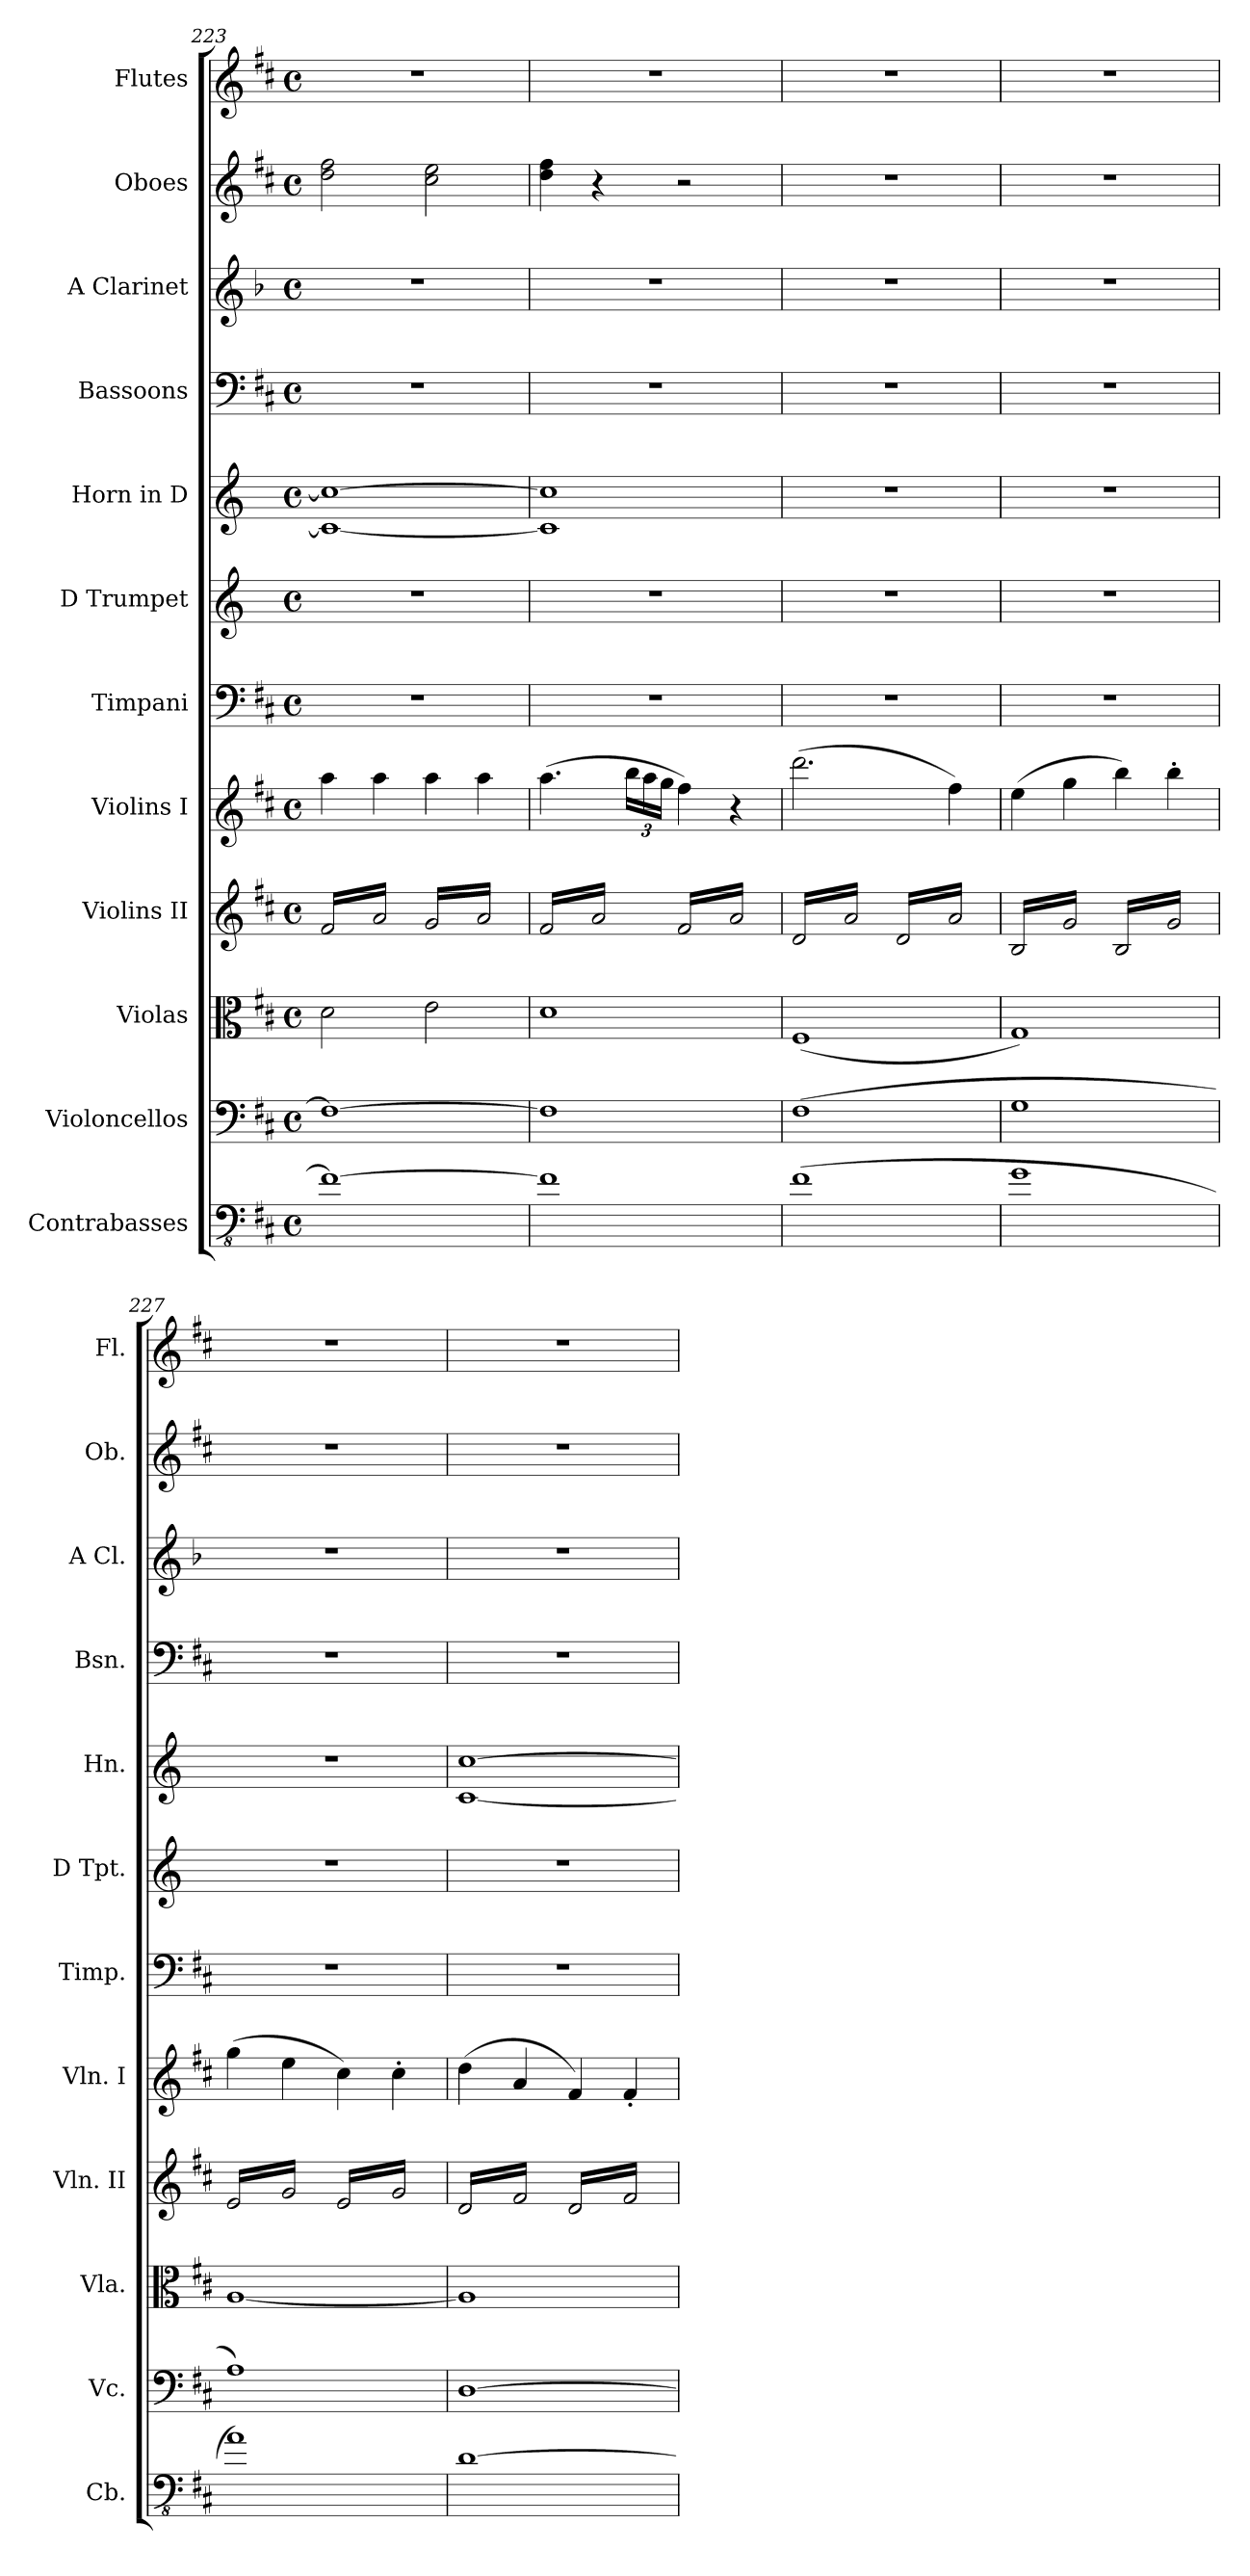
**kern	**kern	**kern	**kern	**kern	**kern	**kern	**kern	**kern	**kern	**kern	**kern
*part12	*part11	*part10	*part9	*part8	*part7	*part6	*part5	*part4	*part3	*part2	*part1
*staff12	*staff11	*staff10	*staff9	*staff8	*staff7	*staff6	*staff5	*staff4	*staff3	*staff2	*staff1
*I"Contrabasses	*I"Violoncellos	*I"Violas	*I"Violins II	*I"Violins I	*I"Timpani	*I"D Trumpet	*I"Horn in D	*I"Bassoons	*I"A Clarinet	*I"Oboes	*I"Flutes
*I'Cb.	*I'Vc.	*I'Vla.	*I'Vln. II	*I'Vln. I	*I'Timp.	*I'D Tpt.	*I'Hn.	*I'Bsn.	*I'A Cl.	*I'Ob.	*I'Fl.
*clefFv4	*clefF4	*clefC3	*clefG2	*clefG2	*clefF4	*clefG2	*clefG2	*clefF4	*clefG2	*clefG2	*clefG2
*ITrd7c12	*	*	*	*	*	*ITrd-1c-2	*ITrd6c10	*	*ITrd2c3	*	*
*k[f#c#]	*k[f#c#]	*k[f#c#]	*k[f#c#]	*k[f#c#]	*k[f#c#]	*k[f#c#]	*k[f#c#]	*k[f#c#]	*k[f#c#]	*k[f#c#]	*k[f#c#]
*M4/4	*M4/4	*M4/4	*M4/4	*M4/4	*M4/4	*M4/4	*M4/4	*M4/4	*M4/4	*M4/4	*M4/4
*met(c)	*met(c)	*met(c)	*met(c)	*met(c)	*met(c)	*met(c)	*met(c)	*met(c)	*met(c)	*met(c)	*met(c)
=223	=223	=223	=223	=223	=223	=223	=223	=223	=223	=223	=223
*	*	*	*tremolo	*	*	*	*	*	*	*	*
1FF#_	1F#_	2d\	16f#/LL	4aa\	1r	1r	1D_ 1d_	1r	1r	2dd\ 2ff#\	1r
.	.	.	16a/	.	.	.	.	.	.	.	.
.	.	.	16f#/	.	.	.	.	.	.	.	.
.	.	.	16a/	.	.	.	.	.	.	.	.
.	.	.	16f#/	4aa\	.	.	.	.	.	.	.
.	.	.	16a/	.	.	.	.	.	.	.	.
.	.	.	16f#/	.	.	.	.	.	.	.	.
.	.	.	16a/JJ	.	.	.	.	.	.	.	.
.	.	2e\	16g/LL	4aa\	.	.	.	.	.	2cc#\ 2ee\	.
.	.	.	16a/	.	.	.	.	.	.	.	.
.	.	.	16g/	.	.	.	.	.	.	.	.
.	.	.	16a/	.	.	.	.	.	.	.	.
.	.	.	16g/	4aa\	.	.	.	.	.	.	.
.	.	.	16a/	.	.	.	.	.	.	.	.
.	.	.	16g/	.	.	.	.	.	.	.	.
.	.	.	16a/JJ	.	.	.	.	.	.	.	.
=224	=224	=224	=224	=224	=224	=224	=224	=224	=224	=224	=224
1FF#]	1F#]	1d	16f#/LL	(>4.aa\	1r	1r	1D] 1d]	1r	1r	4dd\ 4ff#\	1r
.	.	.	16a/	.	.	.	.	.	.	.	.
.	.	.	16f#/	.	.	.	.	.	.	.	.
.	.	.	16a/	.	.	.	.	.	.	.	.
.	.	.	16f#/	.	.	.	.	.	.	4r	.
.	.	.	16a/	.	.	.	.	.	.	.	.
*	*	*	*	*Xbrackettup	*	*	*	*	*	*	*
.	.	.	16f#/	24bb\LL	.	.	.	.	.	.	.
.	.	.	.	24aa\	.	.	.	.	.	.	.
.	.	.	16a/JJ	.	.	.	.	.	.	.	.
.	.	.	.	24gg\JJ	.	.	.	.	.	.	.
.	.	.	16f#/LL	4ff#\)	.	.	.	.	.	2r	.
.	.	.	16a/	.	.	.	.	.	.	.	.
.	.	.	16f#/	.	.	.	.	.	.	.	.
.	.	.	16a/	.	.	.	.	.	.	.	.
.	.	.	16f#/	4r	.	.	.	.	.	.	.
.	.	.	16a/	.	.	.	.	.	.	.	.
.	.	.	16f#/	.	.	.	.	.	.	.	.
.	.	.	16a/JJ	.	.	.	.	.	.	.	.
=225	=225	=225	=225	=225	=225	=225	=225	=225	=225	=225	=225
(>1FF#	(>1F#	(<1F#	16d/LL	(>2.ddd\	1r	1r	1r	1r	1r	1r	1r
.	.	.	16a/	.	.	.	.	.	.	.	.
.	.	.	16d/	.	.	.	.	.	.	.	.
.	.	.	16a/	.	.	.	.	.	.	.	.
.	.	.	16d/	.	.	.	.	.	.	.	.
.	.	.	16a/	.	.	.	.	.	.	.	.
.	.	.	16d/	.	.	.	.	.	.	.	.
.	.	.	16a/JJ	.	.	.	.	.	.	.	.
.	.	.	16d/LL	.	.	.	.	.	.	.	.
.	.	.	16a/	.	.	.	.	.	.	.	.
.	.	.	16d/	.	.	.	.	.	.	.	.
.	.	.	16a/	.	.	.	.	.	.	.	.
.	.	.	16d/	4ff#\)	.	.	.	.	.	.	.
.	.	.	16a/	.	.	.	.	.	.	.	.
.	.	.	16d/	.	.	.	.	.	.	.	.
.	.	.	16a/JJ	.	.	.	.	.	.	.	.
!!LO:PB:g=z
=226	=226	=226	=226	=226	=226	=226	=226	=226	=226	=226	=226
1GG	1G	1G)	16B/LL	(>4ee\	1r	1r	1r	1r	1r	1r	1r
.	.	.	16g/	.	.	.	.	.	.	.	.
.	.	.	16B/	.	.	.	.	.	.	.	.
.	.	.	16g/	.	.	.	.	.	.	.	.
.	.	.	16B/	4gg\	.	.	.	.	.	.	.
.	.	.	16g/	.	.	.	.	.	.	.	.
.	.	.	16B/	.	.	.	.	.	.	.	.
.	.	.	16g/JJ	.	.	.	.	.	.	.	.
.	.	.	16B/LL	4bb\)	.	.	.	.	.	.	.
.	.	.	16g/	.	.	.	.	.	.	.	.
.	.	.	16B/	.	.	.	.	.	.	.	.
.	.	.	16g/	.	.	.	.	.	.	.	.
.	.	.	16B/	4bb'\	.	.	.	.	.	.	.
.	.	.	16g/	.	.	.	.	.	.	.	.
.	.	.	16B/	.	.	.	.	.	.	.	.
.	.	.	16g/JJ	.	.	.	.	.	.	.	.
=227	=227	=227	=227	=227	=227	=227	=227	=227	=227	=227	=227
1AA)	1A)	[1A	16e/LL	(>4gg\	1r	1r	1r	1r	1r	1r	1r
.	.	.	16g/	.	.	.	.	.	.	.	.
.	.	.	16e/	.	.	.	.	.	.	.	.
.	.	.	16g/	.	.	.	.	.	.	.	.
.	.	.	16e/	4ee\	.	.	.	.	.	.	.
.	.	.	16g/	.	.	.	.	.	.	.	.
.	.	.	16e/	.	.	.	.	.	.	.	.
.	.	.	16g/JJ	.	.	.	.	.	.	.	.
.	.	.	16e/LL	4cc#\)	.	.	.	.	.	.	.
.	.	.	16g/	.	.	.	.	.	.	.	.
.	.	.	16e/	.	.	.	.	.	.	.	.
.	.	.	16g/	.	.	.	.	.	.	.	.
.	.	.	16e/	4cc#'\	.	.	.	.	.	.	.
.	.	.	16g/	.	.	.	.	.	.	.	.
.	.	.	16e/	.	.	.	.	.	.	.	.
.	.	.	16g/JJ	.	.	.	.	.	.	.	.
=228	=228	=228	=228	=228	=228	=228	=228	=228	=228	=228	=228
[1DD	[1D	1A]	16d/LL	(>4dd\	1r	1r	[1D [1d	1r	1r	1r	1r
.	.	.	16f#/	.	.	.	.	.	.	.	.
.	.	.	16d/	.	.	.	.	.	.	.	.
.	.	.	16f#/	.	.	.	.	.	.	.	.
.	.	.	16d/	4a/	.	.	.	.	.	.	.
.	.	.	16f#/	.	.	.	.	.	.	.	.
.	.	.	16d/	.	.	.	.	.	.	.	.
.	.	.	16f#/JJ	.	.	.	.	.	.	.	.
.	.	.	16d/LL	4f#/)	.	.	.	.	.	.	.
.	.	.	16f#/	.	.	.	.	.	.	.	.
.	.	.	16d/	.	.	.	.	.	.	.	.
.	.	.	16f#/	.	.	.	.	.	.	.	.
.	.	.	16d/	4f#'/	.	.	.	.	.	.	.
.	.	.	16f#/	.	.	.	.	.	.	.	.
.	.	.	16d/	.	.	.	.	.	.	.	.
.	.	.	16f#/JJ	.	.	.	.	.	.	.	.
*	*	*	*Xtremolo	*	*	*	*	*	*	*	*
.	.	.	.	.	.	.	.	.	.	.	.
.	.	.	.	.	.	.	.	.	.	.	.
.	.	.	.	.	.	.	.	.	.	.	.
.	.	.	.	.	.	.	.	.	.	.	.
=	=	=	=	=	=	=	=	=	=	=	=
*-	*-	*-	*-	*-	*-	*-	*-	*-	*-	*-	*-
